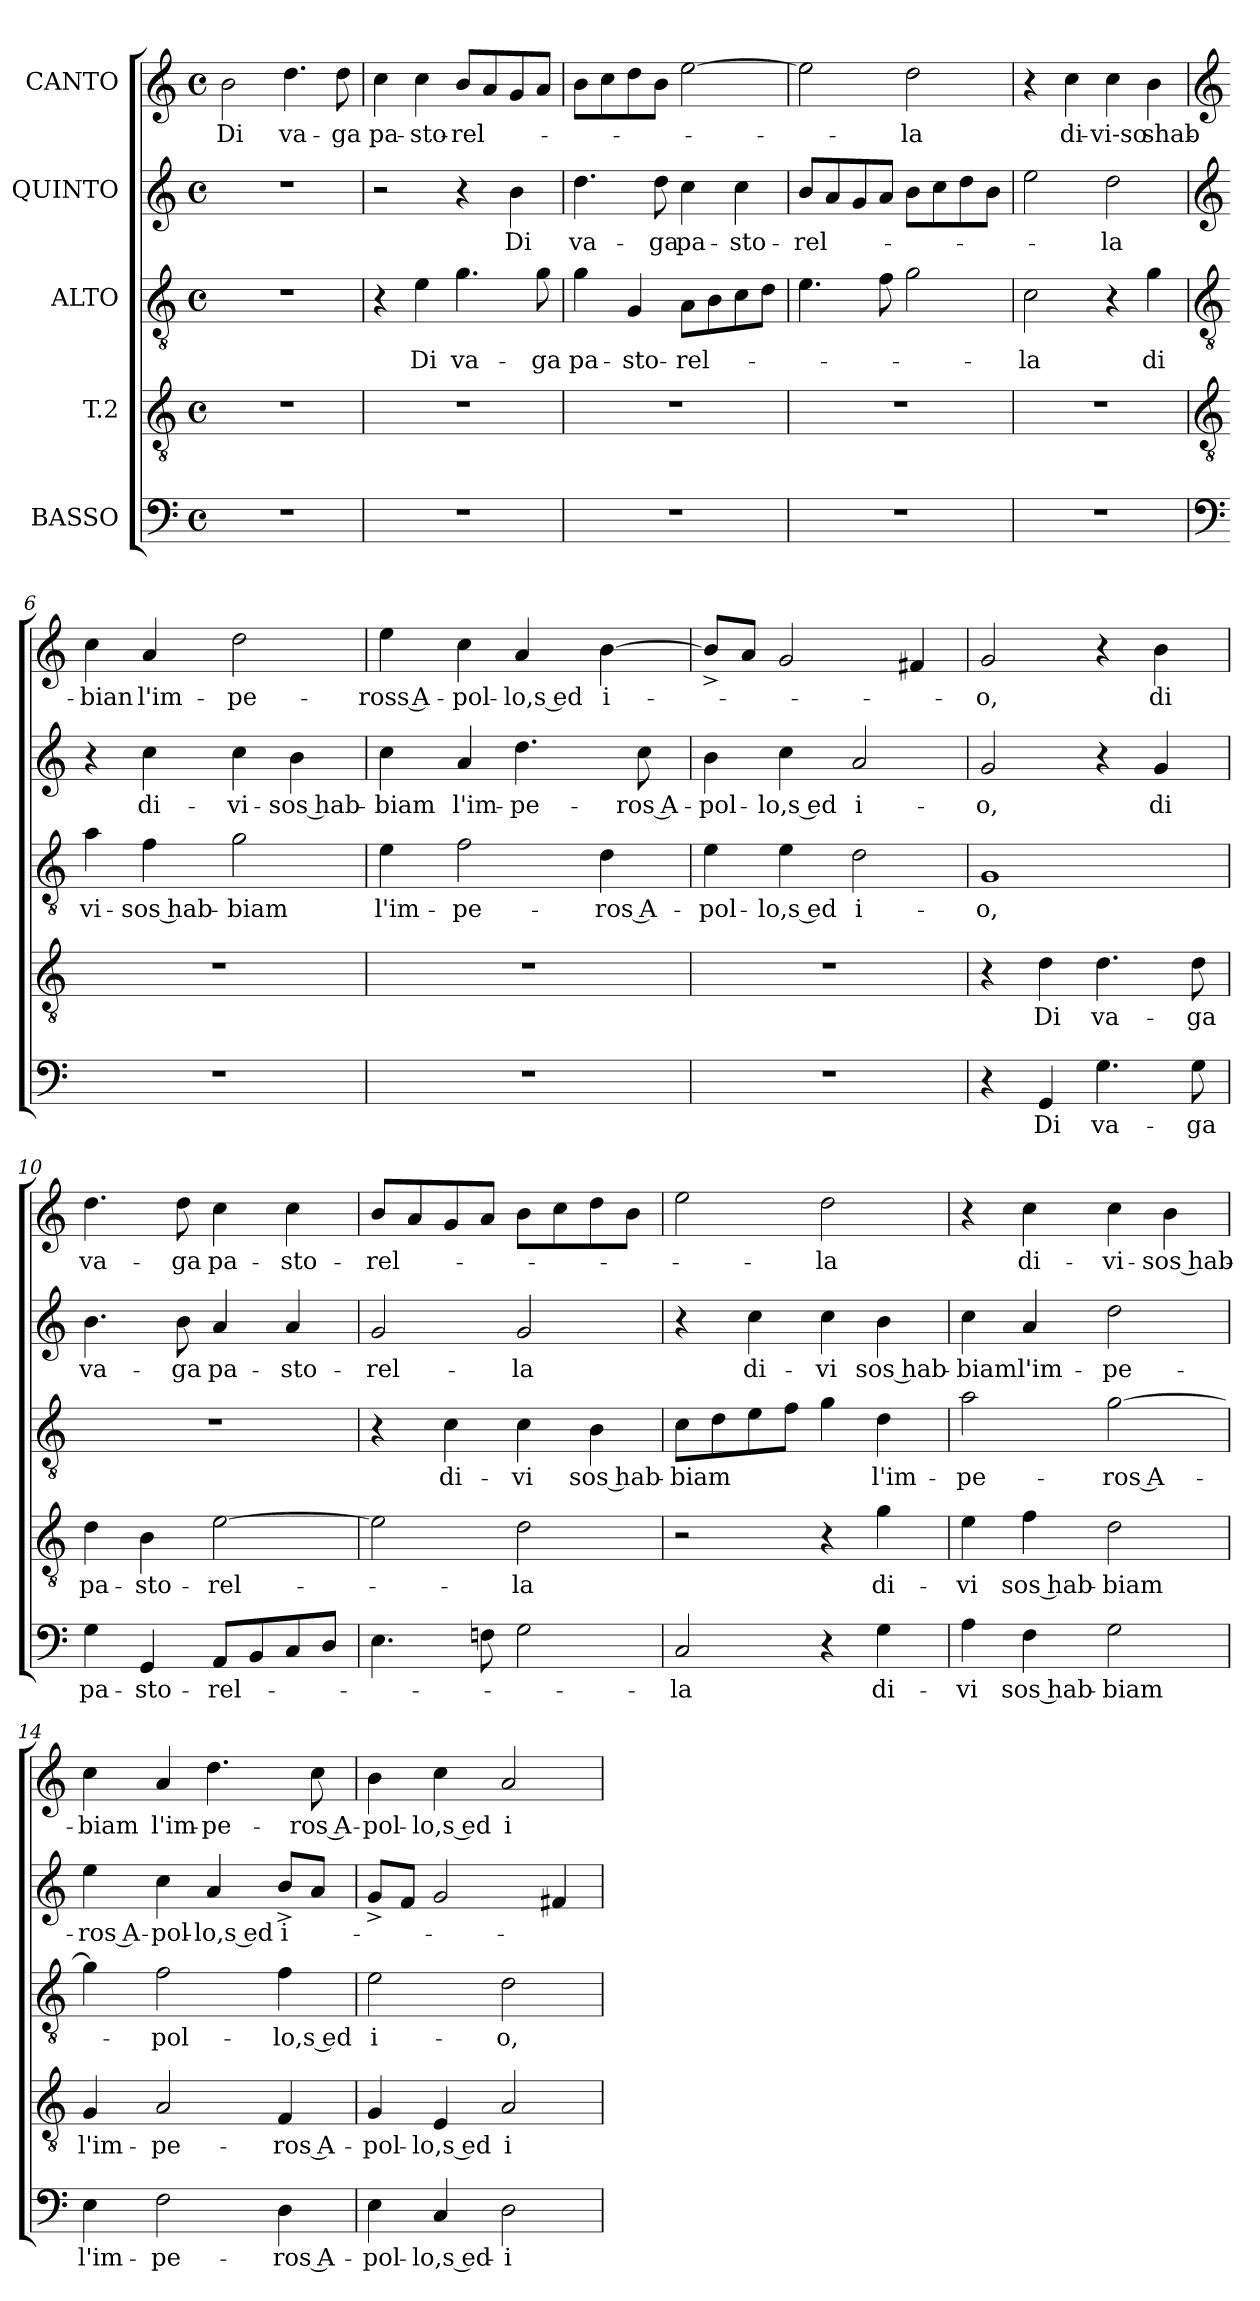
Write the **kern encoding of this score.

**kern	**text	**kern	**text	**kern	**text	**kern	**text	**kern	**text
*part5	*part5	*part4	*part4	*part3	*part3	*part2	*part2	*part1	*part1
*staff5	*staff5	*staff4	*staff4	*staff3	*staff3	*staff2	*staff2	*staff1	*staff1
*I"BASSO	*	*I"T.2	*	*I"ALTO	*	*I"QUINTO	*	*I"CANTO	*
!!LO:PB:g=z
*stria5	*	*stria5	*	*stria5	*	*stria5	*	*stria5	*
*clefF4	*	*clefGv2	*	*clefGv2	*	*clefG2	*	*clefG2	*
*M4/4	*	*M4/4	*	*M4/4	*	*M4/4	*	*M4/4	*
*met(c)	*	*met(c)	*	*met(c)	*	*met(c)	*	*met(c)	*
=1	=1	=1	=1	=1	=1	=1	=1	=1	=1
!	!	!	!	!	!	!	!	!	!LO:LY:b:cj
1r	.	1r	.	1r	.	1r	.	2b\	Di
!	!	!	!	!	!	!	!	!	!LO:LY:b:cj
.	.	.	.	.	.	.	.	4.dd\	va-
!	!	!	!	!	!	!	!	!	!LO:LY:b:cj
.	.	.	.	.	.	.	.	8dd\	-ga
=2	=2	=2	=2	=2	=2	=2	=2	=2	=2
!	!	!	!	!	!	!	!	!	!LO:LY:b:cj
1r	.	1r	.	4r	.	2r	.	4cc\	pa-
!	!	!	!	!	!LO:LY:b:cj	!	!	!	!LO:LY:b:cj
.	.	.	.	4e\	Di	.	.	4cc\	-sto-
!	!	!	!	!	!LO:LY:b:cj	!	!	!	!LO:LY:b:cj
.	.	.	.	4.g\	va-	4r	.	8b/L	-rel-
.	.	.	.	.	.	.	.	8a/	.
!	!	!	!	!	!	!	!LO:LY:b:cj	!	!
.	.	.	.	.	.	4b\	Di	8g/	.
!	!	!	!	!	!LO:LY:b:cj	!	!	!	!
.	.	.	.	8g\	-ga	.	.	8a/J	.
=3	=3	=3	=3	=3	=3	=3	=3	=3	=3
!	!	!	!	!	!LO:LY:b:cj	!	!LO:LY:b:cj	!	!
1r	.	1r	.	4g\	pa-	4.dd\	va-	8b\L	.
.	.	.	.	.	.	.	.	8cc\	.
!	!	!	!	!	!LO:LY:b:cj	!	!	!	!
.	.	.	.	4G/	-sto-	.	.	8dd\	.
!	!	!	!	!	!	!	!LO:LY:b:cj	!	!
.	.	.	.	.	.	8dd\	-ga	8b\J	.
!	!	!	!	!	!LO:LY:b:cj	!	!LO:LY:b:cj	!	!
.	.	.	.	8A\L	-rel-	4cc\	pa-	[>2ee\	.
.	.	.	.	8B\	.	.	.	.	.
!	!	!	!	!	!	!	!LO:LY:b:cj	!	!
.	.	.	.	8c\	.	4cc\	-sto-	.	.
.	.	.	.	8d\J	.	.	.	.	.
=4	=4	=4	=4	=4	=4	=4	=4	=4	=4
!	!	!	!	!	!	!	!LO:LY:b:cj	!	!
1r	.	1r	.	4.e\	.	8b/L	-rel-	2ee\]	.
.	.	.	.	.	.	8a/	.	.	.
.	.	.	.	.	.	8g/	.	.	.
.	.	.	.	8f\	.	8a/J	.	.	.
!	!	!	!	!	!	!	!	!	!LO:LY:b:cj
.	.	.	.	2g\	.	8b\L	.	2dd\	-la
.	.	.	.	.	.	8cc\	.	.	.
.	.	.	.	.	.	8dd\	.	.	.
.	.	.	.	.	.	8b\J	.	.	.
=5	=5	=5	=5	=5	=5	=5	=5	=5	=5
!	!	!	!	!	!LO:LY:b:cj	!	!	!	!
1r	.	1r	.	2c\	-la	2ee\	.	4r	.
!	!	!	!	!	!	!	!	!	!LO:LY:b:cj
.	.	.	.	.	.	.	.	4cc\	di-
!	!	!	!	!	!	!	!LO:LY:b:cj	!	!LO:LY:b
.	.	.	.	4r	.	2dd\	-la	4cc\	-vi-so
!	!	!	!	!	!LO:LY:b:cj	!	!	!	!LO:LY:b:rj
.	.	.	.	4g\	di	.	.	4b\	shab-
!!LO:LB:g=z
=6	=6	=6	=6	=6	=6	=6	=6	=6	=6
*clefF4	*	*clefGv2	*	*clefGv2	*	*clefG2	*	*clefG2	*
!	!	!	!	!	!LO:LY:b:cj	!	!	!	!LO:LY:b:cj
1r	.	1r	.	4a\	vi-	4r	.	4cc\	-bian
!	!	!	!	!	!LO:LY:b:rj	!	!LO:LY:b:cj	!	!LO:LY:b:cj
.	.	.	.	4f\	-sos hab-	4cc\	di-	4a/	l'im-
!	!	!	!	!	!LO:LY:b:rj	!	!LO:LY:b:cj	!	!LO:LY:b:cj
.	.	.	.	2g\	-biam	4cc\	-vi-	2dd\	-pe-
!	!	!	!	!	!	!	!LO:LY:b:rj	!	!
.	.	.	.	.	.	4b\	-sos hab-	.	.
=7	=7	=7	=7	=7	=7	=7	=7	=7	=7
!	!	!	!	!	!LO:LY:b:cj	!	!LO:LY:b:cj	!	!LO:LY:b:rj
1r	.	1r	.	4e\	l'im-	4cc\	-biam	4ee\	-ross A-
!	!	!	!	!	!LO:LY:b:cj	!	!LO:LY:b:cj	!	!LO:LY:b:cj
.	.	.	.	2f\	-pe-	4a/	l'im-	4cc\	-pol-
!	!	!	!	!	!	!	!LO:LY:b:cj	!	!LO:LY:b:rj
.	.	.	.	.	.	4.dd\	-pe-	4a/	-lo,s ed
!	!	!	!	!	!LO:LY:b:rj	!	!	!	!LO:LY:b:cj
.	.	.	.	4d\	-ros A-	.	.	[>4b\	i-
!	!	!	!	!	!	!	!LO:LY:b:rj	!	!
.	.	.	.	.	.	8cc\	-ros A-	.	.
=8	=8	=8	=8	=8	=8	=8	=8	=8	=8
!	!	!	!	!	!LO:LY:b:cj	!	!LO:LY:b:cj	!	!
1r	.	1r	.	4e\	-pol-	4b\	-pol-	8b^>/L]	.
.	.	.	.	.	.	.	.	8a/J	.
!	!	!	!	!	!LO:LY:b:rj	!	!LO:LY:b:rj	!	!
.	.	.	.	4e\	-lo,s ed	4cc\	-lo,s ed	2g/	.
!	!	!	!	!	!LO:LY:b:cj	!	!LO:LY:b:cj	!	!
.	.	.	.	2d\	i-	2a/	i-	.	.
.	.	.	.	.	.	.	.	4f#X/	.
=9	=9	=9	=9	=9	=9	=9	=9	=9	=9
!	!	!	!	!	!LO:LY:b:cj	!	!LO:LY:b:cj	!	!LO:LY:b:cj
4r	.	4r	.	1G	-o,	2g/	-o,	2g/	-o,
!	!LO:LY:b:cj	!	!LO:LY:b:cj	!	!	!	!	!	!
4GG/	Di	4d\	Di	.	.	.	.	.	.
!	!LO:LY:b:cj	!	!LO:LY:b:cj	!	!	!	!	!	!
4.G\	va-	4.d\	va-	.	.	4r	.	4r	.
!	!	!	!	!	!	!	!LO:LY:b:cj	!	!LO:LY:b:cj
.	.	.	.	.	.	4g/	di	4b\	di
!	!LO:LY:b:cj	!	!LO:LY:b:cj	!	!	!	!	!	!
8G\	-ga	8d\	-ga	.	.	.	.	.	.
=10	=10	=10	=10	=10	=10	=10	=10	=10	=10
!	!LO:LY:b:cj	!	!LO:LY:b:cj	!	!	!	!LO:LY:b:cj	!	!LO:LY:b:cj
4G\	pa-	4d\	pa-	1r	.	4.b\	va-	4.dd\	va-
!	!LO:LY:b:cj	!	!LO:LY:b:cj	!	!	!	!	!	!
4GG/	-sto-	4B\	-sto-	.	.	.	.	.	.
!	!	!	!	!	!	!	!LO:LY:b:cj	!	!LO:LY:b:cj
.	.	.	.	.	.	8b\	-ga	8dd\	-ga
!	!LO:LY:b:cj	!	!LO:LY:b:cj	!	!	!	!LO:LY:b:cj	!	!LO:LY:b:cj
8AA/L	-rel-	[>2e\	-rel-	.	.	4a/	pa-	4cc\	pa-
8BB/	.	.	.	.	.	.	.	.	.
!	!	!	!	!	!	!	!LO:LY:b:cj	!	!LO:LY:b:cj
8C/	.	.	.	.	.	4a/	-sto-	4cc\	-sto-
8D/J	.	.	.	.	.	.	.	.	.
=11	=11	=11	=11	=11	=11	=11	=11	=11	=11
!	!	!	!	!	!	!	!LO:LY:b:cj	!	!LO:LY:b:cj
4.E\	.	2e\]	.	4r	.	2g/	-rel-	8b/L	-rel-
.	.	.	.	.	.	.	.	8a/	.
!	!	!	!	!	!LO:LY:b:cj	!	!	!	!
.	.	.	.	4c\	di-	.	.	8g/	.
8Fn\	.	.	.	.	.	.	.	8a/J	.
!	!	!	!LO:LY:b:cj	!	!LO:LY:b:cj	!	!LO:LY:b:cj	!	!
2G\	.	2d\	-la	4c\	-vi	2g/	-la	8b\L	.
.	.	.	.	.	.	.	.	8cc\	.
!	!	!	!	!	!LO:LY:b:rj	!	!	!	!
.	.	.	.	4B\	sos hab-	.	.	8dd\	.
.	.	.	.	.	.	.	.	8b\J	.
!!LO:PB:g=z
=12	=12	=12	=12	=12	=12	=12	=12	=12	=12
!	!LO:LY:b:cj	!	!	!	!LO:LY:b	!	!	!	!
2C/	-la	2r	.	8c\L	-biam	4r	.	2ee\	.
.	.	.	.	8d\	.	.	.	.	.
!	!	!	!	!	!	!	!LO:LY:b:cj	!	!
.	.	.	.	8e\	.	4cc\	di-	.	.
.	.	.	.	8f\J	.	.	.	.	.
!	!	!	!	!	!	!	!LO:LY:b:cj	!	!LO:LY:b:cj
4r	.	4r	.	4g\	.	4cc\	-vi	2dd\	-la
!	!LO:LY:b:cj	!	!LO:LY:b:cj	!	!LO:LY:b:cj	!	!LO:LY:b:rj	!	!
4G\	di-	4g\	di-	4d\	l'im-	4b\	sos hab-	.	.
=13	=13	=13	=13	=13	=13	=13	=13	=13	=13
!	!LO:LY:b:cj	!	!LO:LY:b:cj	!	!LO:LY:b:cj	!	!LO:LY:b:cj	!	!
4A\	-vi	4e\	-vi	2a\	-pe-	4cc\	-biam	4r	.
!	!LO:LY:b:rj	!	!LO:LY:b:rj	!	!	!	!LO:LY:b:cj	!	!LO:LY:b:cj
4F\	sos hab-	4f\	sos hab-	.	.	4a/	l'im-	4cc\	di-
!	!LO:LY:b:rj	!	!LO:LY:b:rj	!	!LO:LY:b:rj	!	!LO:LY:b:cj	!	!LO:LY:b:cj
2G\	-biam	2d\	-biam	[>2g\	-ros A-	2dd\	-pe-	4cc\	-vi-
!	!	!	!	!	!	!	!	!	!LO:LY:b:rj
.	.	.	.	.	.	.	.	4b\	-sos hab-
=14	=14	=14	=14	=14	=14	=14	=14	=14	=14
!	!LO:LY:b:cj	!	!LO:LY:b:cj	!	!	!	!LO:LY:b:rj	!	!LO:LY:b:cj
4E\	l'im-	4G/	l'im-	4g\]	.	4ee\	-ros A-	4cc\	-biam
!	!LO:LY:b:cj	!	!LO:LY:b:cj	!	!LO:LY:b:cj	!	!LO:LY:b:cj	!	!LO:LY:b:cj
2F\	-pe-	2A/	-pe-	2f\	-pol-	4cc\	-pol-	4a/	l'im-
!	!	!	!	!	!	!	!LO:LY:b:rj	!	!LO:LY:b:cj
.	.	.	.	.	.	4a/	-lo,s ed	4.dd\	-pe-
!	!LO:LY:b:rj	!	!LO:LY:b:rj	!	!LO:LY:b:rj	!	!LO:LY:b:cj	!	!
4D\	-ros A-	4F/	-ros A-	4f\	-lo,s ed	8b^>/L	i-	.	.
!	!	!	!	!	!	!	!	!	!LO:LY:b:rj
.	.	.	.	.	.	8a/J	.	8cc\	-ros A-
=15	=15	=15	=15	=15	=15	=15	=15	=15	=15
!	!LO:LY:b:cj	!	!LO:LY:b:cj	!	!LO:LY:b:cj	!	!	!	!LO:LY:b:cj
4E\	-pol-	4G/	-pol-	2e\	i-	8g^>/L	.	4b\	-pol-
.	.	.	.	.	.	8f/J	.	.	.
!	!LO:LY:b:rj	!	!LO:LY:b:rj	!	!	!	!	!	!LO:LY:b:rj
4C/	-lo,s ed-	4E/	-lo,s ed	.	.	2g/	.	4cc\	-lo,s ed
!	!LO:LY:b:cj	!	!LO:LY:b:cj	!	!LO:LY:b:cj	!	!	!	!LO:LY:b:cj
2D\	-i-	2A/	i-	2d\	-o,	.	.	2a/	i-
.	.	.	.	.	.	4f#X/	.	.	.
=	=	=	=	=	=	=	=	=	=
*-	*-	*-	*-	*-	*-	*-	*-	*-	*-
